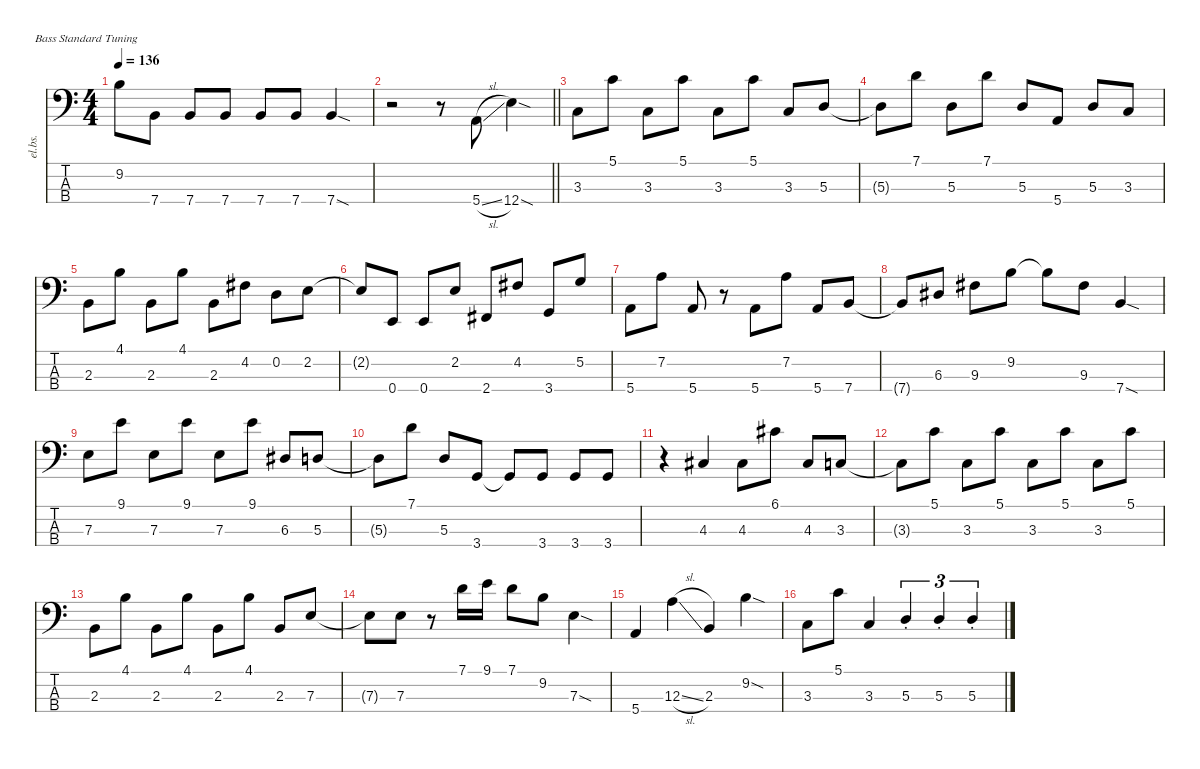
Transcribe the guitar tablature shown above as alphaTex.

\defaultSystemsLayout 4
\hideDynamics
\bracketExtendMode nobrackets
\track ("Electric Bass" "el.bs.") {instrument electricbassfinger}
\staff {score tabs}
\tuning (G2 D2 A1 E1)
\ts (4 4)
\tempo 136
\clef f4
\ks c
9.2{t}.8{dy mf beam Down} 7.4.8{beam Down} 7.4.8{beam Up} 7.4.8{beam Up} 7.4.8{beam Up} 7.4.8{beam Up} 7.4{sod}.4{beam Up} |
\barLineRight lightlight
r.2{beam Down} r.8{beam Down} 5.4{sl}.8{beam Up} 12.4{sod}.4{beam Down} |
3.3.8{beam Down} 5.1.8{beam Down} 3.3.8{beam Down} 5.1.8{beam Down} 3.3.8{beam Down} 5.1.8{beam Down} 3.3.8{beam Up} 5.3.8{beam Up} |
5.3{t}.8{beam Down} 7.1.8{beam Down} 5.3.8{beam Down} 7.1.8{beam Down} 5.3.8{beam Up} 5.4.8{beam Up} 5.3.8{beam Up} 3.3.8{beam Up} |
2.3.8{beam Down} 4.1.8{beam Down} 2.3.8{beam Down} 4.1.8{beam Down} 2.3.8{beam Down} 4.2{acc #}.8{beam Down} 0.2.8{beam Down} 2.2.8{beam Down} |
2.2{t}.8{beam Up} 0.4.8{beam Up} 0.4.8{beam Up} 2.2.8{beam Up} 2.4{acc #}.8{beam Up} 4.2{acc #}.8{beam Up} 3.4.8{beam Up} 5.2.8{beam Up} |
5.4.8{beam Down} 7.2.8{beam Down} 5.4.8{beam Up} r.8{beam Down} 5.4.8{beam Down} 7.2.8{beam Down} 5.4.8{beam Up} 7.4.8{beam Up} |
7.4{t}.8{beam Up} 6.3{acc #}.8{beam Up} 9.3{acc #}.8{beam Down} 9.2.8{beam Down} 9.2{t}.8{beam Down} 9.3{acc #}.8{beam Down} 7.4{sod}.4{beam Up} |
7.3.8{beam Down} 9.1.8{beam Down} 7.3.8{beam Down} 9.1.8{beam Down} 7.3.8{beam Down} 9.1.8{beam Down} 6.3{acc #}.8{beam Up} 5.3.8{beam Up} |
5.3{t}.8{beam Down} 7.1.8{beam Down} 5.3.8{beam Up} 3.4.8{beam Up} 3.4{t}.8{beam Up} 3.4.8{beam Up} 3.4.8{beam Up} 3.4.8{beam Up} |
r.4{beam Down} 4.3{acc #}.4{beam Up} 4.3{acc #}.8{beam Down} 6.1{acc #}.8{beam Down} 4.3{acc #}.8{beam Up} 3.3.8{beam Up} |
3.3{t}.8{beam Down} 5.1.8{beam Down} 3.3.8{beam Down} 5.1.8{beam Down} 3.3.8{beam Down} 5.1.8{beam Down} 3.3.8{beam Down} 5.1.8{beam Down} |
2.3.8{beam Down} 4.1.8{beam Down} 2.3.8{beam Down} 4.1.8{beam Down} 2.3.8{beam Down} 4.1.8{beam Down} 2.3.8{beam Up} 7.3.8{beam Up} |
7.3{t}.8{beam Down} 7.3.8{beam Down} r.8{beam Down} 7.1.16{beam Down} 9.1.16{beam Down} 7.1.8{beam Down} 9.2.8{beam Down} 7.3{sod}.4{beam Down} |
5.4.4{beam Up} 12.3{sl}.4{beam Down} 2.3.4{beam Up} 9.2{sod}.4{beam Down} |
3.3.8{beam Down} 5.1.8{beam Down} 3.3.4{beam Up} 5.3{st}.4{tu (3 2) beam Up} 5.3{st}.4{tu (3 2) beam Up} 5.3{st}.4{tu (3 2) beam Up}
